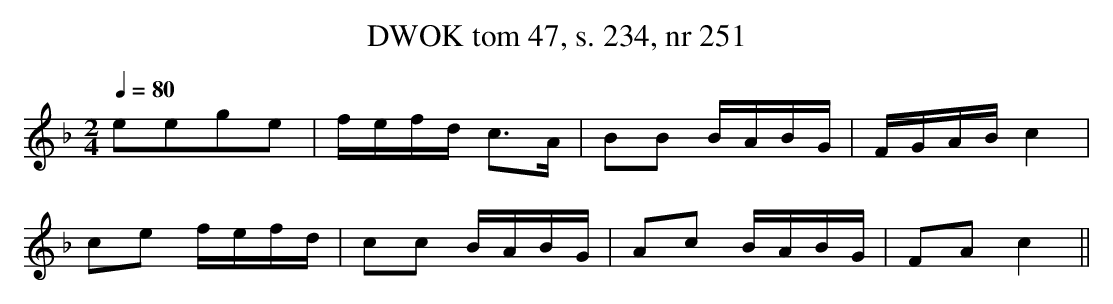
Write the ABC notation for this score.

X:1
T: DWOK tom 47, s. 234, nr 251
L:1/8
M:2/4
K:F
Q:1/4=80
eege|f/e/f/d/ c3/2A/|BB B/A/B/G/|F/G/A/B/ c2|
ce f/e/f/d/|cc B/A/B/G/|Ac B/A/B/G/| FA c2||
